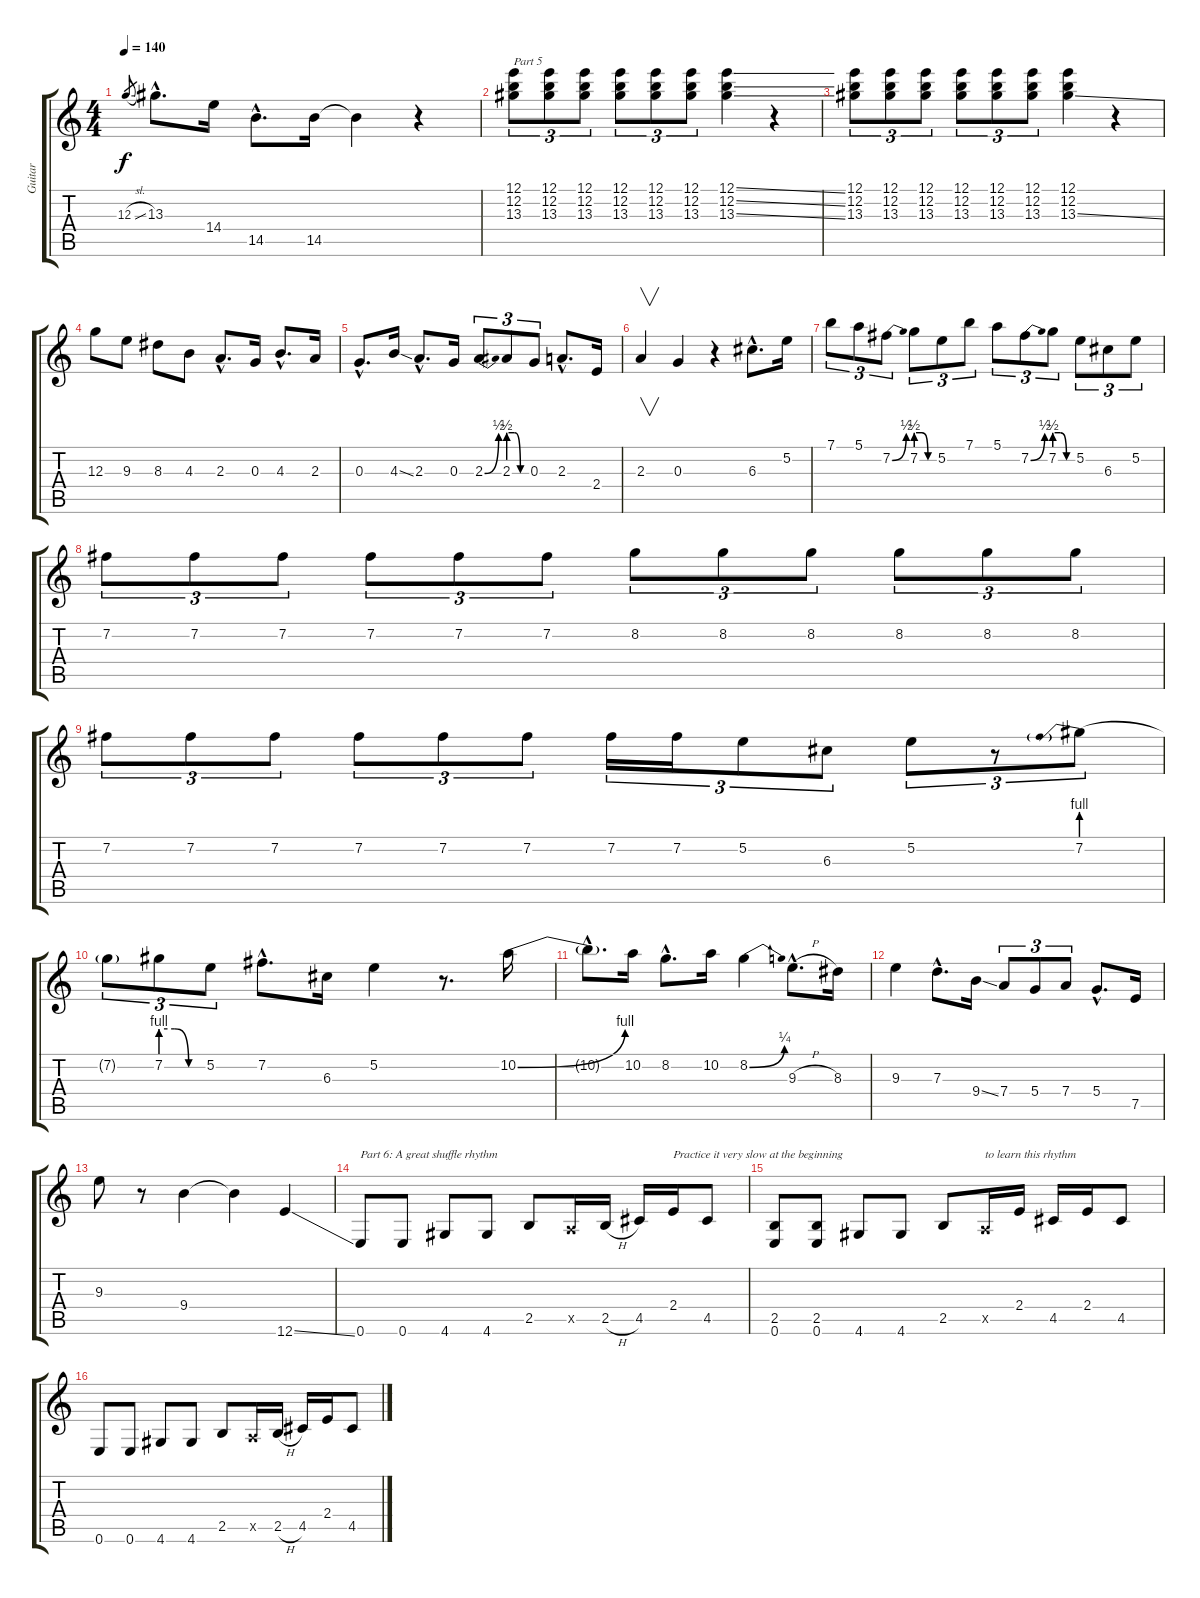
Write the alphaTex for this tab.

\track ("Guitar" "Guitar") {instrument distortionguitar}
\staff {score tabs}
\tuning (E4 B3 G3 D3 A2 E2) {hide}
\ts (4 4)
\tempo 140
\clef g2
\ks c
12.3{sl}.8{gr dy f} 13.3{hac}.8{d} 14.4.16 14.5{hac}.8{d} 14.5.16 14.5{t}.4 r.4 |
(12.1 12.2 13.3).8{tu (3 2) txt "Part 5"} (12.1 12.2 13.3).8{tu (3 2)} (12.1 12.2 13.3).8{tu (3 2)} (12.1 12.2 13.3).8{tu (3 2)} (12.1 12.2 13.3).8{tu (3 2)} (12.1 12.2 13.3).8{tu (3 2)} (12.1{ss} 12.2{ss} 13.3{ss}).4 r.4 |
(12.1 12.2 13.3).8{tu (3 2)} (12.1 12.2 13.3).8{tu (3 2)} (12.1 12.2 13.3).8{tu (3 2)} (12.1 12.2 13.3).8{tu (3 2)} (12.1 12.2 13.3).8{tu (3 2)} (12.1 12.2 13.3).8{tu (3 2)} (12.1 12.2 13.3{ss}).4 r.4 |
12.3.8 9.3.8 8.3.8 4.3.8 2.3{hac}.8{d} 0.3.16 4.3{hac}.8{d} 2.3.16 |
0.3{hac}.8{d} 4.3{ss}.16 2.3{hac}.8{d} 0.3.16 2.3{be (bend 0 0 60 2)}.8{tu (3 2)} 2.3{be (custom 0 2 20 2 40 0 60 0)}.8{tu (3 2)} 0.3.8{tu (3 2)} 2.3{hac}.8{d} 2.4.16 |
2.3.4{v} 0.3.4 r.4 6.3{hac}.8{d} 5.2.16 |
7.1.8{tu (3 2)} 5.1.8{tu (3 2)} 7.2{be (bend 0 0 60 2)}.8{tu (3 2)} 7.2{be (custom 0 2 20 2 40 0 60 0)}.8{tu (3 2)} 5.2.8{tu (3 2)} 7.1.8{tu (3 2)} 5.1.8{tu (3 2)} 7.2{be (bend 0 0 60 2)}.8{tu (3 2)} 7.2{be (custom 0 2 20 2 40 0 60 0)}.8{tu (3 2)} 5.2.8{tu (3 2)} 6.3.8{tu (3 2)} 5.2.8{tu (3 2)} |
7.2.8{tu (3 2)} 7.2.8{tu (3 2)} 7.2.8{tu (3 2)} 7.2.8{tu (3 2)} 7.2.8{tu (3 2)} 7.2.8{tu (3 2)} 8.2.8{tu (3 2)} 8.2.8{tu (3 2)} 8.2.8{tu (3 2)} 8.2.8{tu (3 2)} 8.2.8{tu (3 2)} 8.2.8{tu (3 2)} |
7.2.8{tu (3 2)} 7.2.8{tu (3 2)} 7.2.8{tu (3 2)} 7.2.8{tu (3 2)} 7.2.8{tu (3 2)} 7.2.8{tu (3 2)} 7.2.16{tu (3 2)} 7.2.16{tu (3 2)} 5.2.8{tu (3 2)} 6.3.8{tu (3 2)} 5.2.8{tu (3 2)} r.8{tu (3 2)} 7.2{be (prebend 0 4 60 4)}.8{tu (3 2)} |
7.2{t}.8{tu (3 2)} 7.2{be (custom 0 4 20 4 40 0 60 0)}.8{tu (3 2)} 5.2.8{tu (3 2)} 7.2{hac}.8{d} 6.3.16 5.2.4 r.8{d} 10.2{be (bend 0 0 60 4)}.16 |
10.2{hac t}.8{d} 10.2.16 8.2{hac}.8{d} 10.2.16 8.2{be (bend 0 0 60 1)}.4 9.3{h hac}.8{d} 8.3.16 |
9.3.4 7.3{hac}.8{d} 9.4{ss}.16 7.4.8{tu (3 2)} 5.4.8{tu (3 2)} 7.4.8{tu (3 2)} 5.4{hac}.8{d} 7.5.16 |
9.3.8 r.8 9.4.4 9.4{t}.4 12.6{ss}.4 |
0.6.8{txt "Part 6: A great shuffle rhythm"} 0.6.8 4.6.8 4.6.8 2.5.8 0.5{x}.16 2.5{h}.16 4.5.16 2.4.16{txt "Practice it very slow at the beginning"} 4.5.8 |
(2.5 0.6).8 (2.5 0.6).8 4.6.8 4.6.8 2.5.8 0.5{x}.16{txt "to learn this rhythm"} 2.4.16 4.5.16 2.4.16 4.5.8 |
0.6.8 0.6.8 4.6.8 4.6.8 2.5.8 0.5{x}.16 2.5{h}.16 4.5.16 2.4.16 4.5.8
